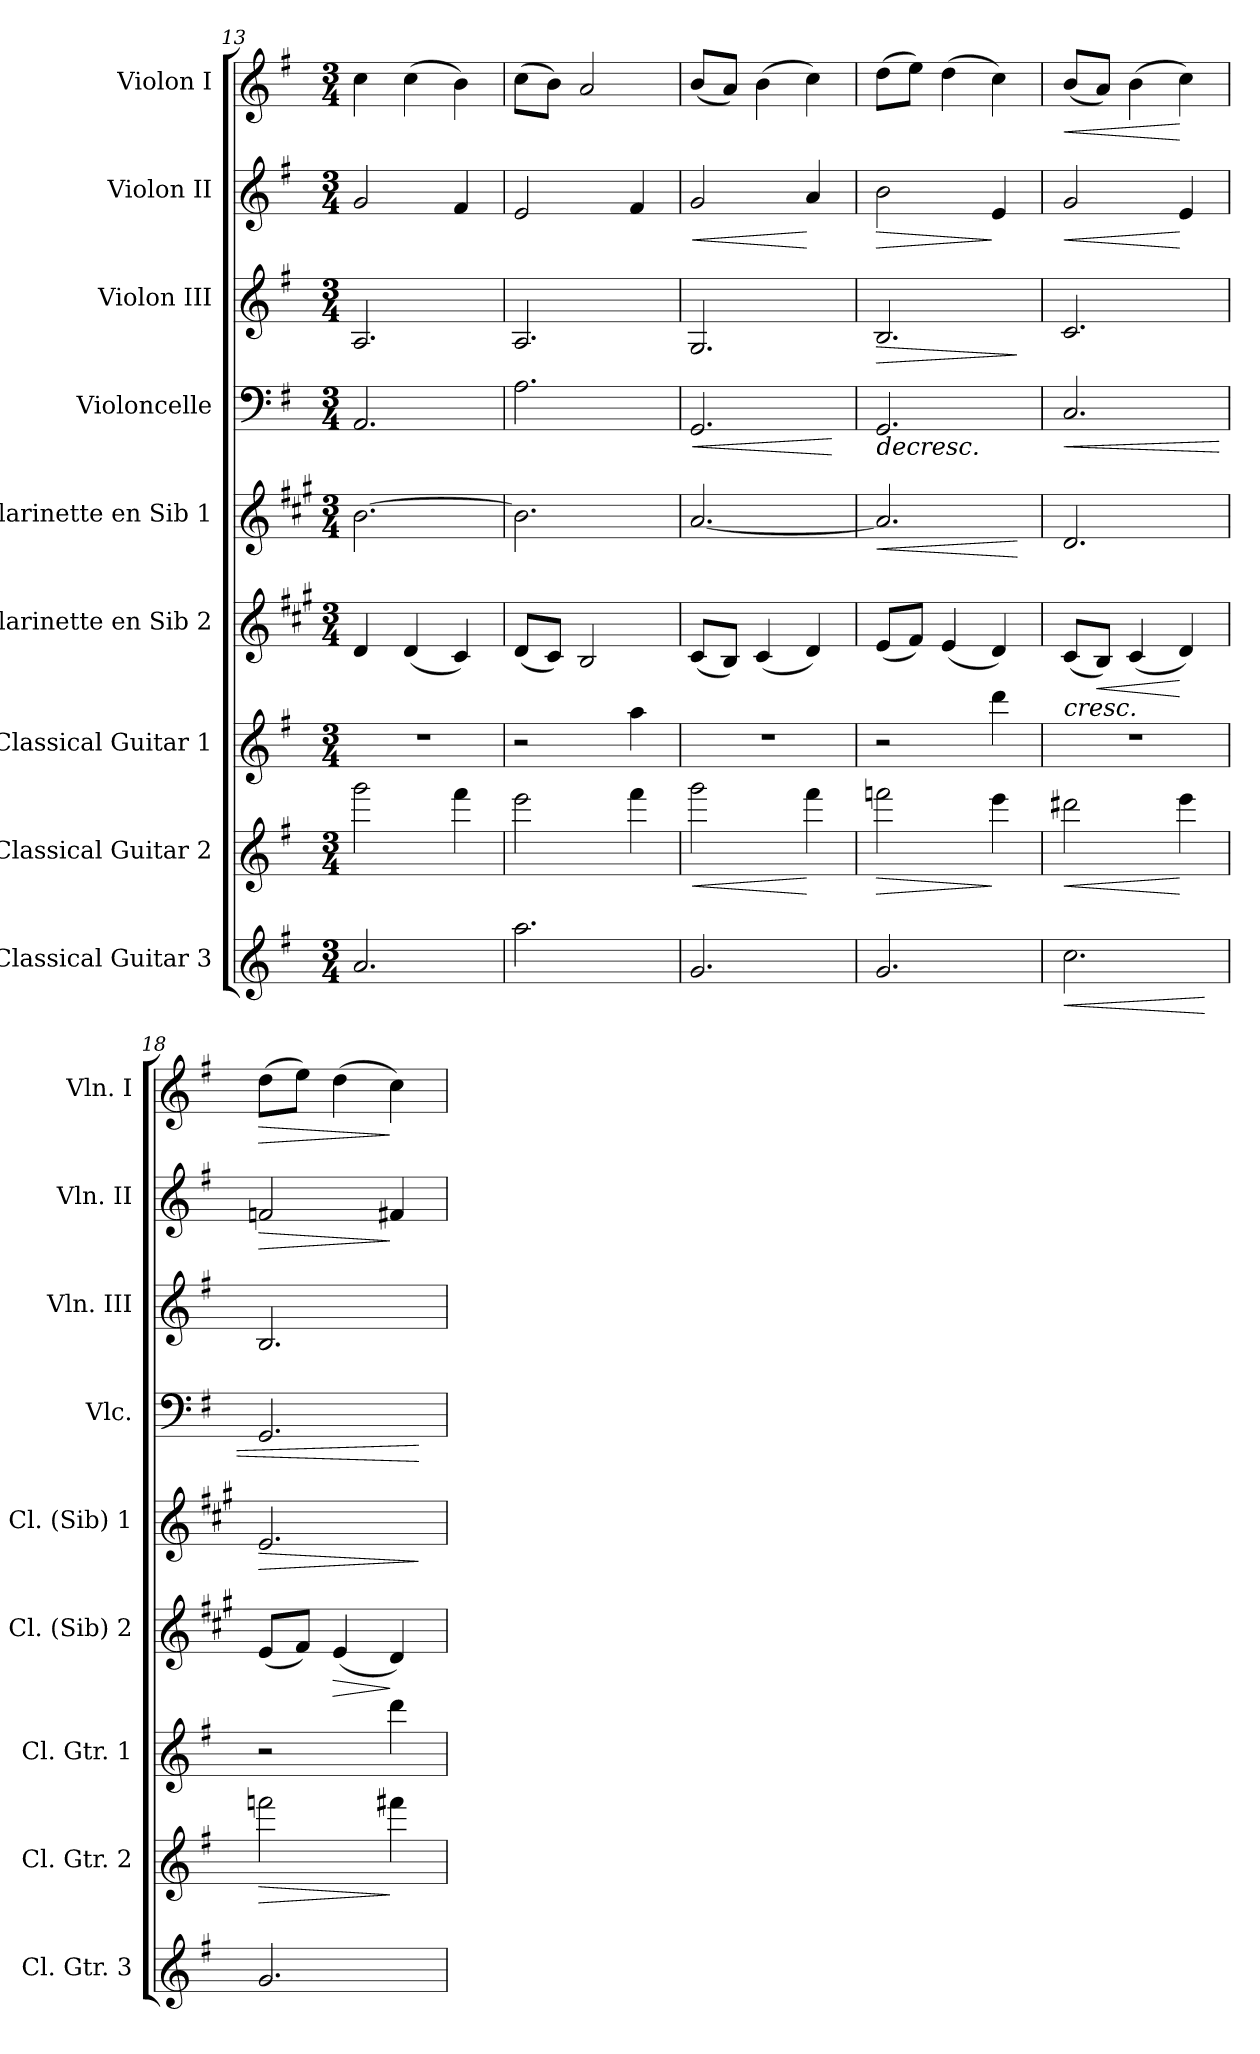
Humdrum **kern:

**kern	**dynam	**kern	**dynam	**kern	**kern	**dynam	**kern	**dynam	**kern	**dynam	**kern	**dynam	**kern	**dynam	**kern	**dynam
*part9	*part9	*part8	*part8	*part7	*part6	*part6	*part5	*part5	*part4	*part4	*part3	*part3	*part2	*part2	*part1	*part1
*staff9	*staff9	*staff8	*staff8	*staff7	*staff6	*staff6	*staff5	*staff5	*staff4	*staff4	*staff3	*staff3	*staff2	*staff2	*staff1	*staff1
*I"Classical Guitar 3	*	*I"Classical Guitar 2	*	*I"Classical Guitar 1	*I"Clarinette en Sib 2	*	*I"Clarinette en Sib 1	*	*I"Violoncelle	*	*I"Violon III	*	*I"Violon II	*	*I"Violon I	*
*I'Cl. Gtr. 3	*	*I'Cl. Gtr. 2	*	*I'Cl. Gtr. 1	*I'Cl. (Sib) 2	*	*I'Cl. (Sib) 1	*	*I'Vlc.	*	*I'Vln. III	*	*I'Vln. II	*	*I'Vln. I	*
!!LO:PB:g=z
*clefG2	*	*clefG2	*	*clefG2	*clefG2	*	*clefG2	*	*clefF4	*	*clefG2	*	*clefG2	*	*clefG2	*
*ITrd7c12	*	*ITrd7c12	*	*ITrd7c12	*ITrd1c2	*	*ITrd1c2	*	*	*	*	*	*	*	*	*
*k[f#]	*	*k[f#]	*	*k[f#]	*k[f#]	*	*k[f#]	*	*k[f#]	*	*k[f#]	*	*k[f#]	*	*k[f#]	*
*G:	*	*G:	*	*G:	*G:	*	*G:	*	*G:	*	*G:	*	*G:	*	*G:	*
*M3/4	*	*M3/4	*	*M3/4	*M3/4	*	*M3/4	*	*M3/4	*	*M3/4	*	*M3/4	*	*M3/4	*
=13	=13	=13	=13	=13	=13	=13	=13	=13	=13	=13	=13	=13	=13	=13	=13	=13
2.A/	.	2gg\	.	2.r	4c/	.	[2.a\	.	2.AA/	.	2.A/	.	2g/	.	4cc\	.
.	.	.	.	.	(<4c/	.	.	.	.	.	.	.	.	.	(>4cc\	.
.	.	4ff#\	.	.	4B/)	.	.	.	.	.	.	.	4f#/	.	4b\)	.
=14	=14	=14	=14	=14	=14	=14	=14	=14	=14	=14	=14	=14	=14	=14	=14	=14
2.a\	.	2ee\	.	2r	(<8c/L	.	2.a\]	.	2.A\	.	2.A/	.	2e/	.	(>8cc\L	.
.	.	.	.	.	8B/J)	.	.	.	.	.	.	.	.	.	8b\J)	.
.	.	.	.	.	2A/	.	.	.	.	.	.	.	.	.	2a/	.
.	.	4ff#\	.	4a>\	.	.	.	.	.	.	.	.	4f#/	.	.	.
=15	=15	=15	=15	=15	=15	=15	=15	=15	=15	=15	=15	=15	=15	=15	=15	=15
!	!	!	!LO:HP:b	!	!	!	!	!	!	!LO:HP:b	!	!	!	!	!	!
!	!	!	!	!	!	!	!	!	!	!LO:HP:n=1:b	!	!	!	!LO:HP:b	!	!
!	!	!	!	!	!	!	!	!	!	!	!	!	!	!LO:HP:n=1:b	!	!
2.G/	.	2gg\	<	2.r	(<8B/L	.	[2.g/	.	2.GG/	< <	2.G/	.	2g/	< <	(<8b/L	.
.	.	.	.	.	8A/J)	.	.	.	.	.	.	.	.	.	8a/J)	.
.	.	.	.	.	(<4B/	.	.	.	.	.	.	.	.	.	(>4b\	.
.	.	4ff#\	[	.	4c/)	.	.	.	.	.	.	.	4a/	[	4cc\)	.
.	.	.	.	.	.	.	.	.	.	[	.	.	.	[	.	.
=16	=16	=16	=16	=16	=16	=16	=16	=16	=16	=16	=16	=16	=16	=16	=16	=16
!	!	!	!LO:HP:b	!	!	!	!	!LO:HP:b	!	!	!	!	!	!	!	!
!	!	!	!	!	!	!	!	!LO:HP:n=1:b	!	!LO:HP:b	!	!LO:HP:b	!	!LO:HP:b	!	!
!	!	!	!	!	!	!	!	!	!	!	!	!	!	!LO:HP:n=1:b	!	!
2.G/	.	2ffn\	>	2r	(<8d/L	.	2.g/]	< >	2.GG/	>	2.B/	>	2b\	> >	(>8dd\L	.
.	.	.	.	.	8e/J)	.	.	.	.	.	.	.	.	.	8ee\J)	.
.	.	.	.	.	(<4d/	.	.	.	.	.	.	.	.	.	(>4dd\	.
.	.	4ee\	]	4dd>\	4c/)	.	.	.	.	.	.	.	4e/	]	4cc\)	.
.	.	.	.	.	.	.	.	[	.	[	.	]	.	]	.	.
=17	=17	=17	=17	=17	=17	=17	=17	=17	=17	=17	=17	=17	=17	=17	=17	=17
!	!LO:HP:b	!	!LO:HP:b	!	!	!LO:HP:b	!	!	!	!LO:HP:b	!	!	!	!LO:HP:b	!	!LO:HP:b
2.c\	<	2dd#X\	<	2.r	(<8B/L	<	2.c/	.	2.C/	<	2.c/	.	2g/	<	(<8b/L	<
!	!	!	!	!	!	!LO:HP:b	!	!	!	!	!	!	!	!	!	!
.	.	.	.	.	8A/J)	<	.	.	.	.	.	.	.	.	8a/J)	.
.	.	.	.	.	(<4B/	.	.	.	.	.	.	.	.	.	(>4b\	.
.	.	4ee\	[	.	4c/)	[ [	.	.	.	.	.	.	4e/	[	4cc\)	[
.	[	.	.	.	.	.	.	]	.	]	.	.	.	.	.	.
=18	=18	=18	=18	=18	=18	=18	=18	=18	=18	=18	=18	=18	=18	=18	=18	=18
!	!	!	!LO:HP:b	!	!	!	!	!LO:HP:b	!	!	!	!	!	!LO:HP:b	!	!LO:HP:b
2.G/	.	2ffn\	>	2r	(<8d/L	.	2.d/	>	2.GG/	.	2.B/	.	2fn/	>	(>8dd\L	>
.	.	.	.	.	8e/J)	.	.	.	.	.	.	.	.	.	8ee\J)	.
!	!	!	!	!	!	!LO:HP:b	!	!	!	!	!	!	!	!	!	!
.	.	.	.	.	(<4d/	>	.	.	.	.	.	.	.	.	(>4dd\	.
.	.	4ff#X\	]	4dd>\	4c/)	]	.	.	.	.	.	.	4f#X/	]	4cc\)	]
.	.	.	.	.	.	.	.	]	.	[	.	.	.	.	.	.
=	=	=	=	=	=	=	=	=	=	=	=	=	=	=	=	=
*-	*-	*-	*-	*-	*-	*-	*-	*-	*-	*-	*-	*-	*-	*-	*-	*-
